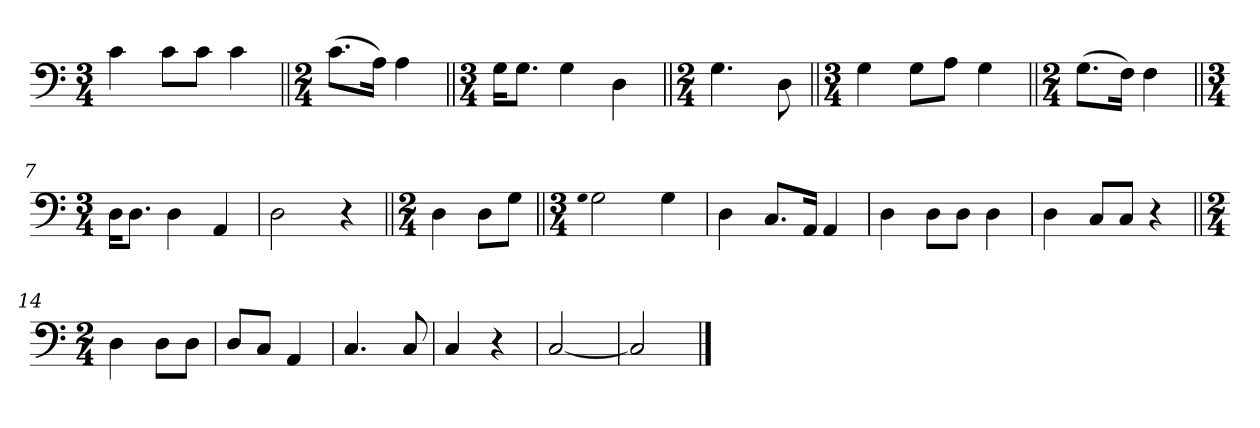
**kern
*part1
*staff1
*clefF4
*k[]
*M3/4
=1
4c\
8c\L
8c\J
4c\
=2||
*M2/4
(8.c\L
16A\Jk)
4A\
=3||
*M3/4
16G\KL
8.G\J
4G\
4D\
=4||
*M2/4
4.G\
8D\
=5||
*M3/4
4G\
8G\L
8A\J
4G\
=6||
*M2/4
(8.G\L
16F\Jk)
4F\
=7||
*M3/4
16D\KL
8.D\J
4D\
4AA/
=8
2D\
4r
=9||
*M2/4
4D\
8D\L
8G\J
=10||
*M3/4
qG
2G\
4G\
=11
4D\
8.C/L
16AA/Jk
4AA/
=12
4D\
8D\L
8D\J
4D\
=13
4D\
8C/L
8C/J
4r
=14||
*M2/4
4D\
8D\L
8D\J
=15
8D/L
8C/J
4AA/
=16
4.C/
8C/
=17
4C/
4r
=18
[2C/
=19
2C/]
==
*-
